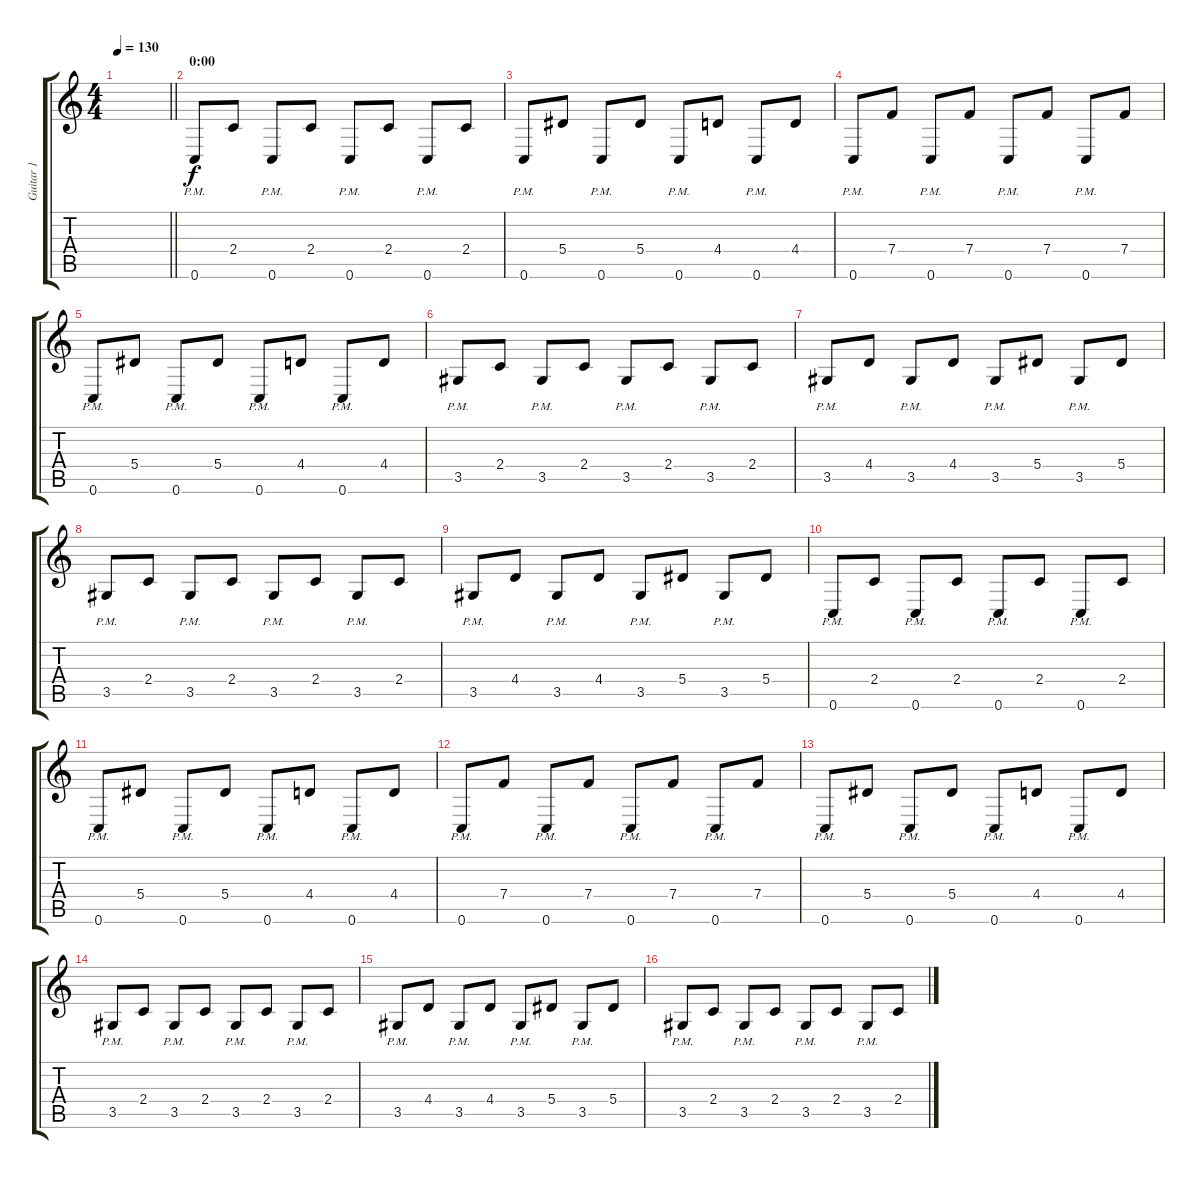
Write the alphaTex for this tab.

\track ("Guitar 1" "Guitar 1") {instrument distortionguitar}
\staff {score tabs}
\tuning (C4 G3 Eb3 Bb2 F2 C2) {hide}
\ts (4 4)
\tempo 130
\clef g2
\barLineRight lightlight
\ks c
|
\section ("" "0:00")
0.6{pm}.8 2.4.8 0.6{pm}.8 2.4.8 0.6{pm}.8 2.4.8 0.6{pm}.8 2.4.8 |
0.6{pm}.8 5.4.8 0.6{pm}.8 5.4.8 0.6{pm}.8 4.4.8 0.6{pm}.8 4.4.8 |
0.6{pm}.8 7.4.8 0.6{pm}.8 7.4.8 0.6{pm}.8 7.4.8 0.6{pm}.8 7.4.8 |
0.6{pm}.8 5.4.8 0.6{pm}.8 5.4.8 0.6{pm}.8 4.4.8 0.6{pm}.8 4.4.8 |
3.5{pm}.8 2.4.8 3.5{pm}.8 2.4.8 3.5{pm}.8 2.4.8 3.5{pm}.8 2.4.8 |
3.5{pm}.8 4.4.8 3.5{pm}.8 4.4.8 3.5{pm}.8 5.4.8 3.5{pm}.8 5.4.8 |
3.5{pm}.8 2.4.8 3.5{pm}.8 2.4.8 3.5{pm}.8 2.4.8 3.5{pm}.8 2.4.8 |
3.5{pm}.8 4.4.8 3.5{pm}.8 4.4.8 3.5{pm}.8 5.4.8 3.5{pm}.8 5.4.8 |
0.6{pm}.8 2.4.8 0.6{pm}.8 2.4.8 0.6{pm}.8 2.4.8 0.6{pm}.8 2.4.8 |
0.6{pm}.8 5.4.8 0.6{pm}.8 5.4.8 0.6{pm}.8 4.4.8 0.6{pm}.8 4.4.8 |
0.6{pm}.8 7.4.8 0.6{pm}.8 7.4.8 0.6{pm}.8 7.4.8 0.6{pm}.8 7.4.8 |
0.6{pm}.8 5.4.8 0.6{pm}.8 5.4.8 0.6{pm}.8 4.4.8 0.6{pm}.8 4.4.8 |
3.5{pm}.8 2.4.8 3.5{pm}.8 2.4.8 3.5{pm}.8 2.4.8 3.5{pm}.8 2.4.8 |
3.5{pm}.8 4.4.8 3.5{pm}.8 4.4.8 3.5{pm}.8 5.4.8 3.5{pm}.8 5.4.8 |
3.5{pm}.8 2.4.8 3.5{pm}.8 2.4.8 3.5{pm}.8 2.4.8 3.5{pm}.8 2.4.8
